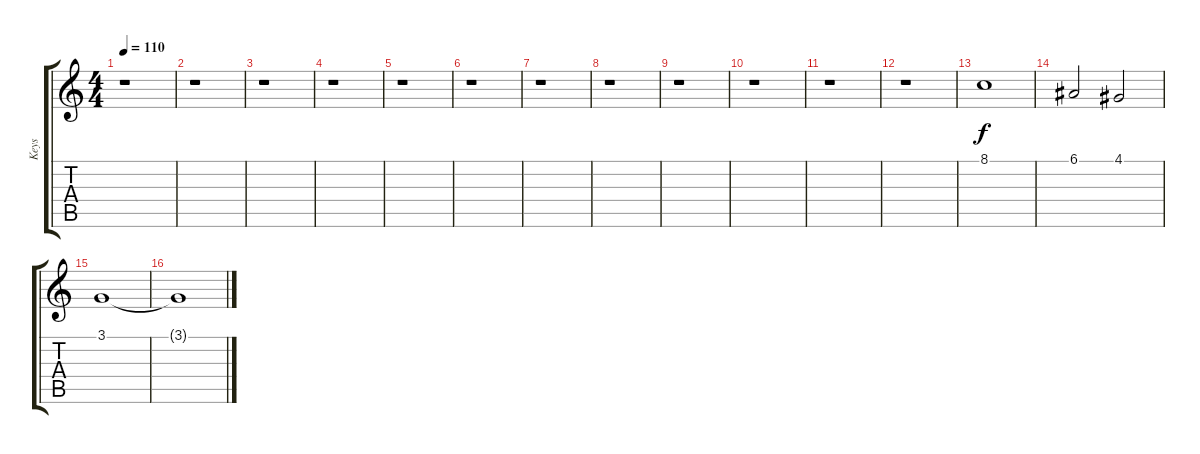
\track ("Keys" "Keys") {instrument synthstrings1}
\staff {score tabs}
\tuning (E4 B3 G3 D3 A2 E2) {hide}
\ts (4 4)
\tempo 110
\clef g2
\ks c
r.1{dy f instrument synthstrings1} |
r.1 |
r.1 |
r.1 |
r.1 |
r.1 |
r.1 |
r.1 |
r.1 |
r.1 |
r.1 |
r.1 |
8.1.1 |
6.1.2 4.1.2 |
3.1.1 |
3.1{t}.1
